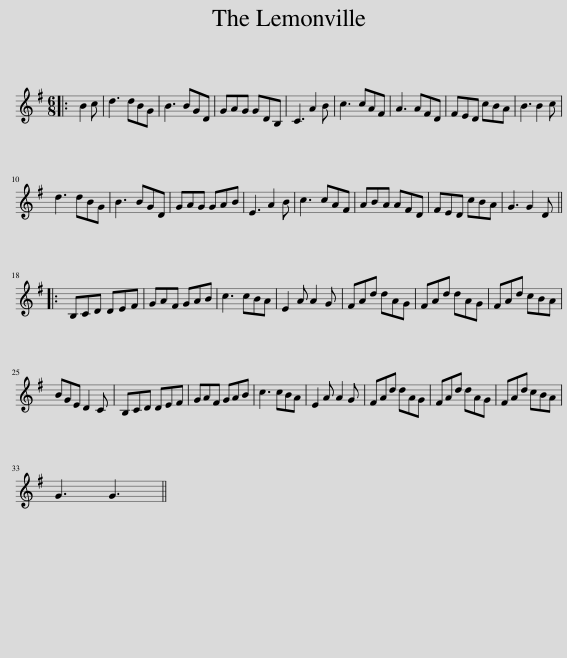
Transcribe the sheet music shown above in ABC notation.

X:1
L:1/8
M:6/8
I:linebreak $
K:G
V:1 treble
V:1
|: B2 c | d3 dBG | B3 BGD | GAG GDB, | C3 A2 B | %5
 c3 cAF | A3 AFD | FED cBA | B3 B2 c |$ d3 dBG | %10
 B3 BGD | GAG GAB | E3 A2 B | c3 cAF | ABA AFD | %15
 FED cBA | G3 G2 D |:$ B,CD DEF | GAF GAB | c3 cBA | %20
 E2 A A2 G | FAd dAG | FAd dAG | FAd cBA |$ BGE D2 C | %25
 B,CD DEF | GAF GAB | c3 cBA | E2 A A2 G | FAd dAG | %30
 FAd dAG | FAd cBA |$ G3 G3 || %33
